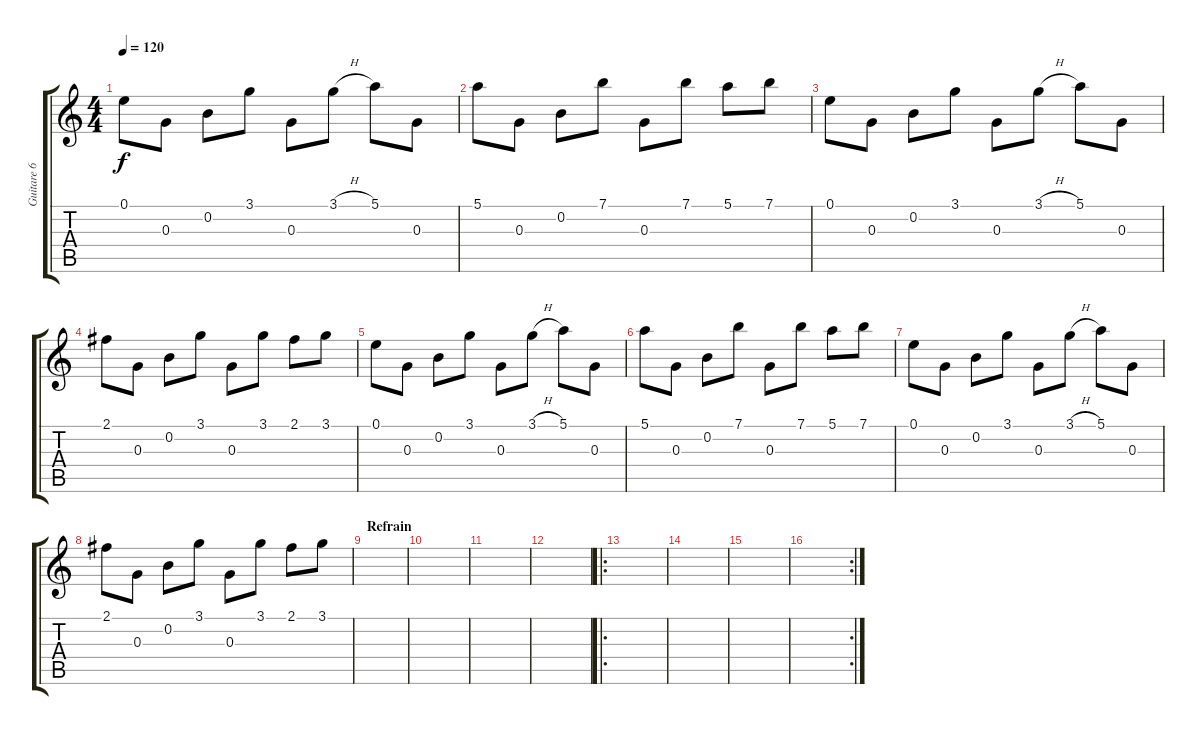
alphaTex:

\track ("Guitare 6 cordes E3" "Guitare 6 ") {instrument electricguitarjazz}
\staff {score tabs}
\tuning (E4 B3 G3 D3 A2 E2) {hide}
\ts (4 4)
\tempo 120
\clef g2
\ks c
0.1.8{dy f} 0.3.8 0.2.8 3.1.8 0.3.8 3.1{h}.8 5.1.8 0.3.8 |
5.1.8 0.3.8 0.2.8 7.1.8 0.3.8 7.1.8 5.1.8 7.1.8 |
0.1.8 0.3.8 0.2.8 3.1.8 0.3.8 3.1{h}.8 5.1.8 0.3.8 |
2.1.8 0.3.8 0.2.8 3.1.8 0.3.8 3.1.8 2.1.8 3.1.8 |
0.1.8 0.3.8 0.2.8 3.1.8 0.3.8 3.1{h}.8 5.1.8 0.3.8 |
5.1.8 0.3.8 0.2.8 7.1.8 0.3.8 7.1.8 5.1.8 7.1.8 |
0.1.8 0.3.8 0.2.8 3.1.8 0.3.8 3.1{h}.8 5.1.8 0.3.8 |
2.1.8 0.3.8 0.2.8 3.1.8 0.3.8 3.1.8 2.1.8 3.1.8 |
\section ("" "Refrain")
|
|
|
|
\ro
|
|
|
\rc 2
